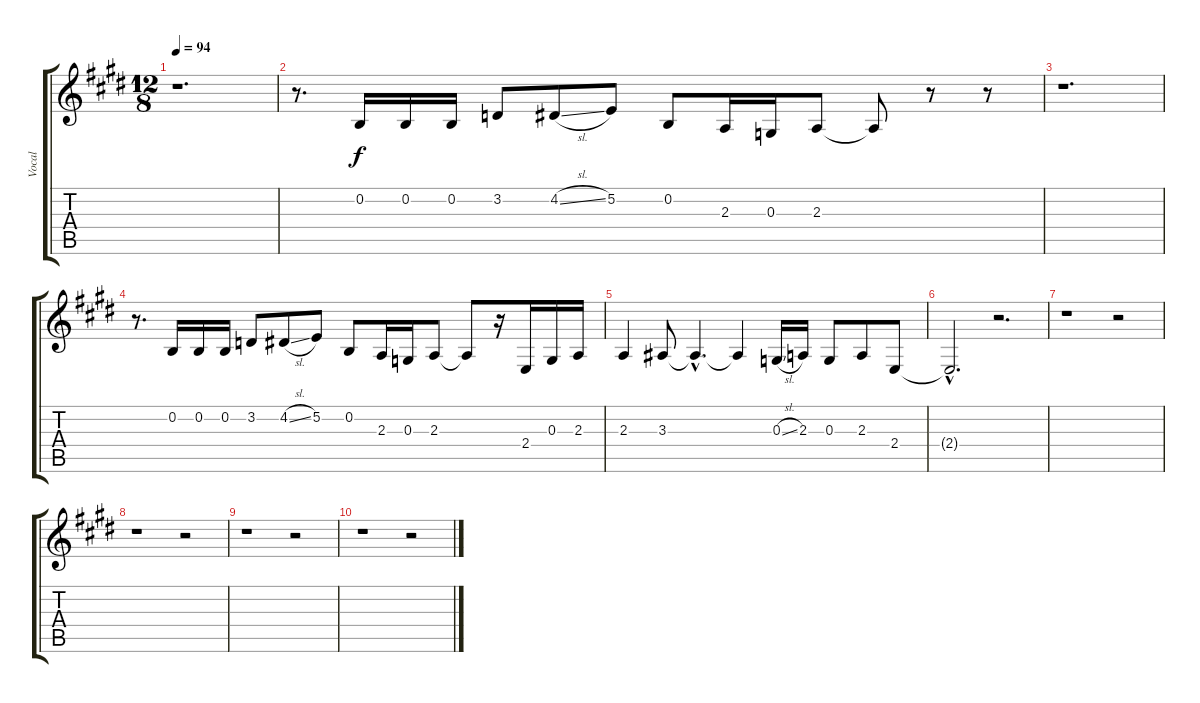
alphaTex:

\track ("Vocal" "Vocal") {instrument baritonesax}
\staff {score tabs}
\tuning (E4 B3 G3 D3 A2 E2) {hide}
\ts (12 8)
\tempo 94
\clef g2
\ks e
r.1{d dy f} |
r.8{d} 0.2.16 0.2.16 0.2.16 3.2.8 4.2{sl}.8 5.2.8 0.2.8 2.3.16 0.3.16 2.3.8 2.3{t}.8 r.8 r.8 |
r.1{d} |
r.8{d} 0.2.16 0.2.16 0.2.16 3.2.8 4.2{sl}.8 5.2.8 0.2.8 2.3.16 0.3.16 2.3.8 2.3{t}.8 r.16 2.4.16 0.3.16 2.3.16 |
2.3.4 3.3.8 3.3{hac t}.4{d} 3.3{t}.4 0.3{sl}.16 2.3.16 0.3.8 2.3.8 2.4.8 |
2.4{hac t}.2{d} r.2{d} |
r.1 r.2 |
r.1 r.2 |
r.1 r.2 |
r.1 r.2
